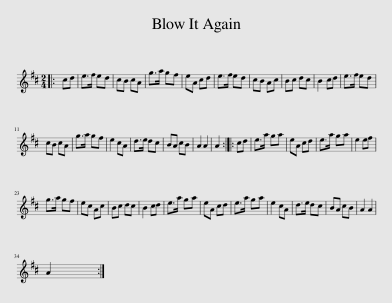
X:1
L:1/8
M:2/4
I:linebreak $
K:D
V:1 treble
V:1
|: cd | e>f ed | cB cA | g>a gf | eA cd | %5
 e>f ed | cB Ac | Bc dc | B2 cd | e>f ed |$ %10
 cB cA | g>a gf | e2 cA | d>e dc | BA cB | %15
 A2 A2 | A2 :: cd | e>a ga | eA cd | %20
 e>a ga | e2 ef |$ g>a gf | ec Ac | Bc dc | %25
 B2 cd | e>a ga | eA cd | e>a ga | e2 cA | %30
 d>e dc | BA cB | A2 A2 |$ A2 :| %34
